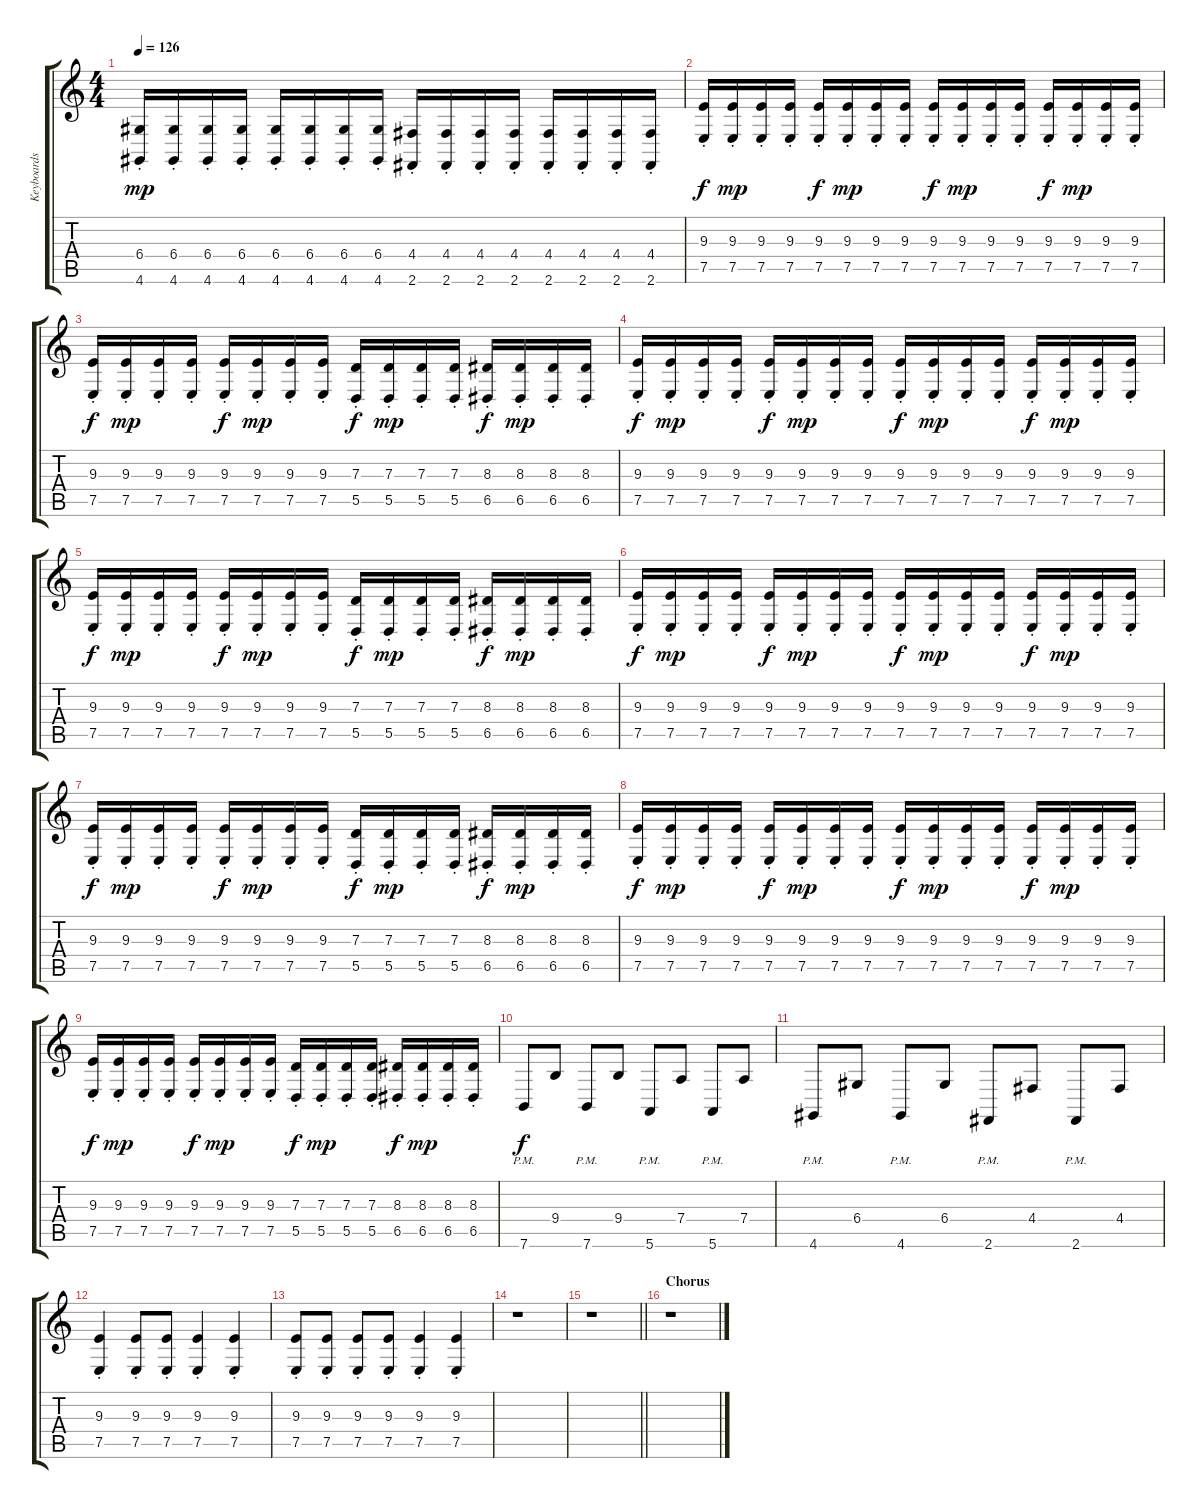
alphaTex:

\track ("Keyboards 2" "Keyboards ") {instrument lead8bassandlead}
\staff {score tabs}
\tuning (E4 B3 G3 D3 A2 E2) {hide}
\ts (4 4)
\tempo 126
\clef g2
\ks c
(6.4{st} 4.6{st}).16{dy mp} (6.4{st} 4.6{st}).16 (6.4{st} 4.6{st}).16 (6.4{st} 4.6{st}).16 (6.4{st} 4.6{st}).16 (6.4{st} 4.6{st}).16 (6.4{st} 4.6{st}).16 (6.4{st} 4.6{st}).16 (4.4{st} 2.6{st}).16 (4.4{st} 2.6{st}).16 (4.4{st} 2.6{st}).16 (4.4{st} 2.6{st}).16 (4.4{st} 2.6{st}).16 (4.4{st} 2.6{st}).16 (4.4{st} 2.6{st}).16 (4.4{st} 2.6{st}).16 |
(9.3{st} 7.5{st}).16{dy f} (9.3{st} 7.5{st}).16{dy mp} (9.3{st} 7.5{st}).16 (9.3{st} 7.5{st}).16 (9.3{st} 7.5{st}).16{dy f} (9.3{st} 7.5{st}).16{dy mp} (9.3{st} 7.5{st}).16 (9.3{st} 7.5{st}).16 (9.3{st} 7.5{st}).16{dy f} (9.3{st} 7.5{st}).16{dy mp} (9.3{st} 7.5{st}).16 (9.3{st} 7.5{st}).16 (9.3{st} 7.5{st}).16{dy f} (9.3{st} 7.5{st}).16{dy mp} (9.3{st} 7.5{st}).16 (9.3{st} 7.5{st}).16 |
(9.3{st} 7.5{st}).16{dy f} (9.3{st} 7.5{st}).16{dy mp} (9.3{st} 7.5{st}).16 (9.3{st} 7.5{st}).16 (9.3{st} 7.5{st}).16{dy f} (9.3{st} 7.5{st}).16{dy mp} (9.3{st} 7.5{st}).16 (9.3{st} 7.5{st}).16 (7.3{st} 5.5{st}).16{dy f} (7.3{st} 5.5{st}).16{dy mp} (7.3{st} 5.5{st}).16 (7.3{st} 5.5{st}).16 (8.3{st} 6.5{st}).16{dy f} (8.3{st} 6.5{st}).16{dy mp} (8.3{st} 6.5{st}).16 (8.3{st} 6.5{st}).16 |
(9.3{st} 7.5{st}).16{dy f} (9.3{st} 7.5{st}).16{dy mp} (9.3{st} 7.5{st}).16 (9.3{st} 7.5{st}).16 (9.3{st} 7.5{st}).16{dy f} (9.3{st} 7.5{st}).16{dy mp} (9.3{st} 7.5{st}).16 (9.3{st} 7.5{st}).16 (9.3{st} 7.5{st}).16{dy f} (9.3{st} 7.5{st}).16{dy mp} (9.3{st} 7.5{st}).16 (9.3{st} 7.5{st}).16 (9.3{st} 7.5{st}).16{dy f} (9.3{st} 7.5{st}).16{dy mp} (9.3{st} 7.5{st}).16 (9.3{st} 7.5{st}).16 |
(9.3{st} 7.5{st}).16{dy f} (9.3{st} 7.5{st}).16{dy mp} (9.3{st} 7.5{st}).16 (9.3{st} 7.5{st}).16 (9.3{st} 7.5{st}).16{dy f} (9.3{st} 7.5{st}).16{dy mp} (9.3{st} 7.5{st}).16 (9.3{st} 7.5{st}).16 (7.3{st} 5.5{st}).16{dy f} (7.3{st} 5.5{st}).16{dy mp} (7.3{st} 5.5{st}).16 (7.3{st} 5.5{st}).16 (8.3{st} 6.5{st}).16{dy f} (8.3{st} 6.5{st}).16{dy mp} (8.3{st} 6.5{st}).16 (8.3{st} 6.5{st}).16 |
(9.3{st} 7.5{st}).16{dy f} (9.3{st} 7.5{st}).16{dy mp} (9.3{st} 7.5{st}).16 (9.3{st} 7.5{st}).16 (9.3{st} 7.5{st}).16{dy f} (9.3{st} 7.5{st}).16{dy mp} (9.3{st} 7.5{st}).16 (9.3{st} 7.5{st}).16 (9.3{st} 7.5{st}).16{dy f} (9.3{st} 7.5{st}).16{dy mp} (9.3{st} 7.5{st}).16 (9.3{st} 7.5{st}).16 (9.3{st} 7.5{st}).16{dy f} (9.3{st} 7.5{st}).16{dy mp} (9.3{st} 7.5{st}).16 (9.3{st} 7.5{st}).16 |
(9.3{st} 7.5{st}).16{dy f} (9.3{st} 7.5{st}).16{dy mp} (9.3{st} 7.5{st}).16 (9.3{st} 7.5{st}).16 (9.3{st} 7.5{st}).16{dy f} (9.3{st} 7.5{st}).16{dy mp} (9.3{st} 7.5{st}).16 (9.3{st} 7.5{st}).16 (7.3{st} 5.5{st}).16{dy f} (7.3{st} 5.5{st}).16{dy mp} (7.3{st} 5.5{st}).16 (7.3{st} 5.5{st}).16 (8.3{st} 6.5{st}).16{dy f} (8.3{st} 6.5{st}).16{dy mp} (8.3{st} 6.5{st}).16 (8.3{st} 6.5{st}).16 |
(9.3{st} 7.5{st}).16{dy f} (9.3{st} 7.5{st}).16{dy mp} (9.3{st} 7.5{st}).16 (9.3{st} 7.5{st}).16 (9.3{st} 7.5{st}).16{dy f} (9.3{st} 7.5{st}).16{dy mp} (9.3{st} 7.5{st}).16 (9.3{st} 7.5{st}).16 (9.3{st} 7.5{st}).16{dy f} (9.3{st} 7.5{st}).16{dy mp} (9.3{st} 7.5{st}).16 (9.3{st} 7.5{st}).16 (9.3{st} 7.5{st}).16{dy f} (9.3{st} 7.5{st}).16{dy mp} (9.3{st} 7.5{st}).16 (9.3{st} 7.5{st}).16 |
(9.3{st} 7.5{st}).16{dy f} (9.3{st} 7.5{st}).16{dy mp} (9.3{st} 7.5{st}).16 (9.3{st} 7.5{st}).16 (9.3{st} 7.5{st}).16{dy f} (9.3{st} 7.5{st}).16{dy mp} (9.3{st} 7.5{st}).16 (9.3{st} 7.5{st}).16 (7.3{st} 5.5{st}).16{dy f} (7.3{st} 5.5{st}).16{dy mp} (7.3{st} 5.5{st}).16 (7.3{st} 5.5{st}).16 (8.3{st} 6.5{st}).16{dy f} (8.3{st} 6.5{st}).16{dy mp} (8.3{st} 6.5{st}).16 (8.3{st} 6.5{st}).16 |
7.6{pm}.8{dy f} 9.4.8 7.6{pm}.8 9.4.8 5.6{pm}.8 7.4.8 5.6{pm}.8 7.4.8 |
4.6{pm}.8 6.4.8 4.6{pm}.8 6.4.8 2.6{pm}.8 4.4.8 2.6{pm}.8 4.4.8 |
(9.3{st} 7.5{st}).4 (9.3{st} 7.5{st}).8 (9.3{st} 7.5{st}).8 (9.3{st} 7.5{st}).4 (9.3{st} 7.5{st}).4 |
(9.3{st} 7.5{st}).8 (9.3{st} 7.5{st}).8 (9.3{st} 7.5{st}).8 (9.3{st} 7.5{st}).8 (9.3{st} 7.5{st}).4 (9.3{st} 7.5{st}).4 |
r.1 |
\barLineRight lightlight
r.1 |
\section ("" "Chorus")
r.1
